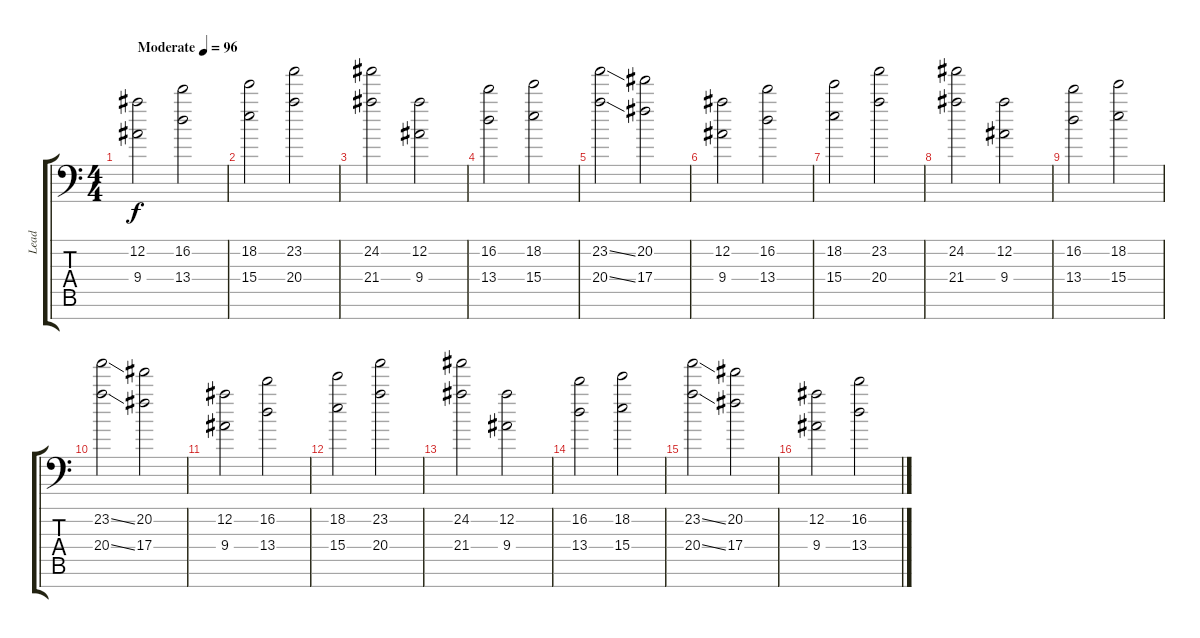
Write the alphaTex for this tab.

\track ("Lead" "Lead") {instrument electricguitarjazz}
\staff {score tabs}
\tuning (Eb4 Bb3 Gb3 Db3 Ab2 Eb2 Ab1) {hide}
\ts (4 4)
\tempo (96 "Moderate")
\clef f4
\ks c
(12.2 9.4).2{dy f instrument electricguitarjazz} (16.2 13.4).2 |
(18.2 15.4).2 (23.2 20.4).2 |
(24.2 21.4).2 (12.2 9.4).2 |
(16.2 13.4).2 (18.2 15.4).2 |
(23.2{ss} 20.4{ss}).2 (20.2 17.4).2 |
(12.2 9.4).2 (16.2 13.4).2 |
(18.2 15.4).2 (23.2 20.4).2 |
(24.2 21.4).2 (12.2 9.4).2 |
(16.2 13.4).2 (18.2 15.4).2 |
(23.2{ss} 20.4{ss}).2 (20.2 17.4).2 |
(12.2 9.4).2{instrument distortionguitar} (16.2 13.4).2 |
(18.2 15.4).2 (23.2 20.4).2 |
(24.2 21.4).2 (12.2 9.4).2 |
(16.2 13.4).2 (18.2 15.4).2 |
(23.2{ss} 20.4{ss}).2 (20.2 17.4).2 |
(12.2 9.4).2 (16.2 13.4).2
